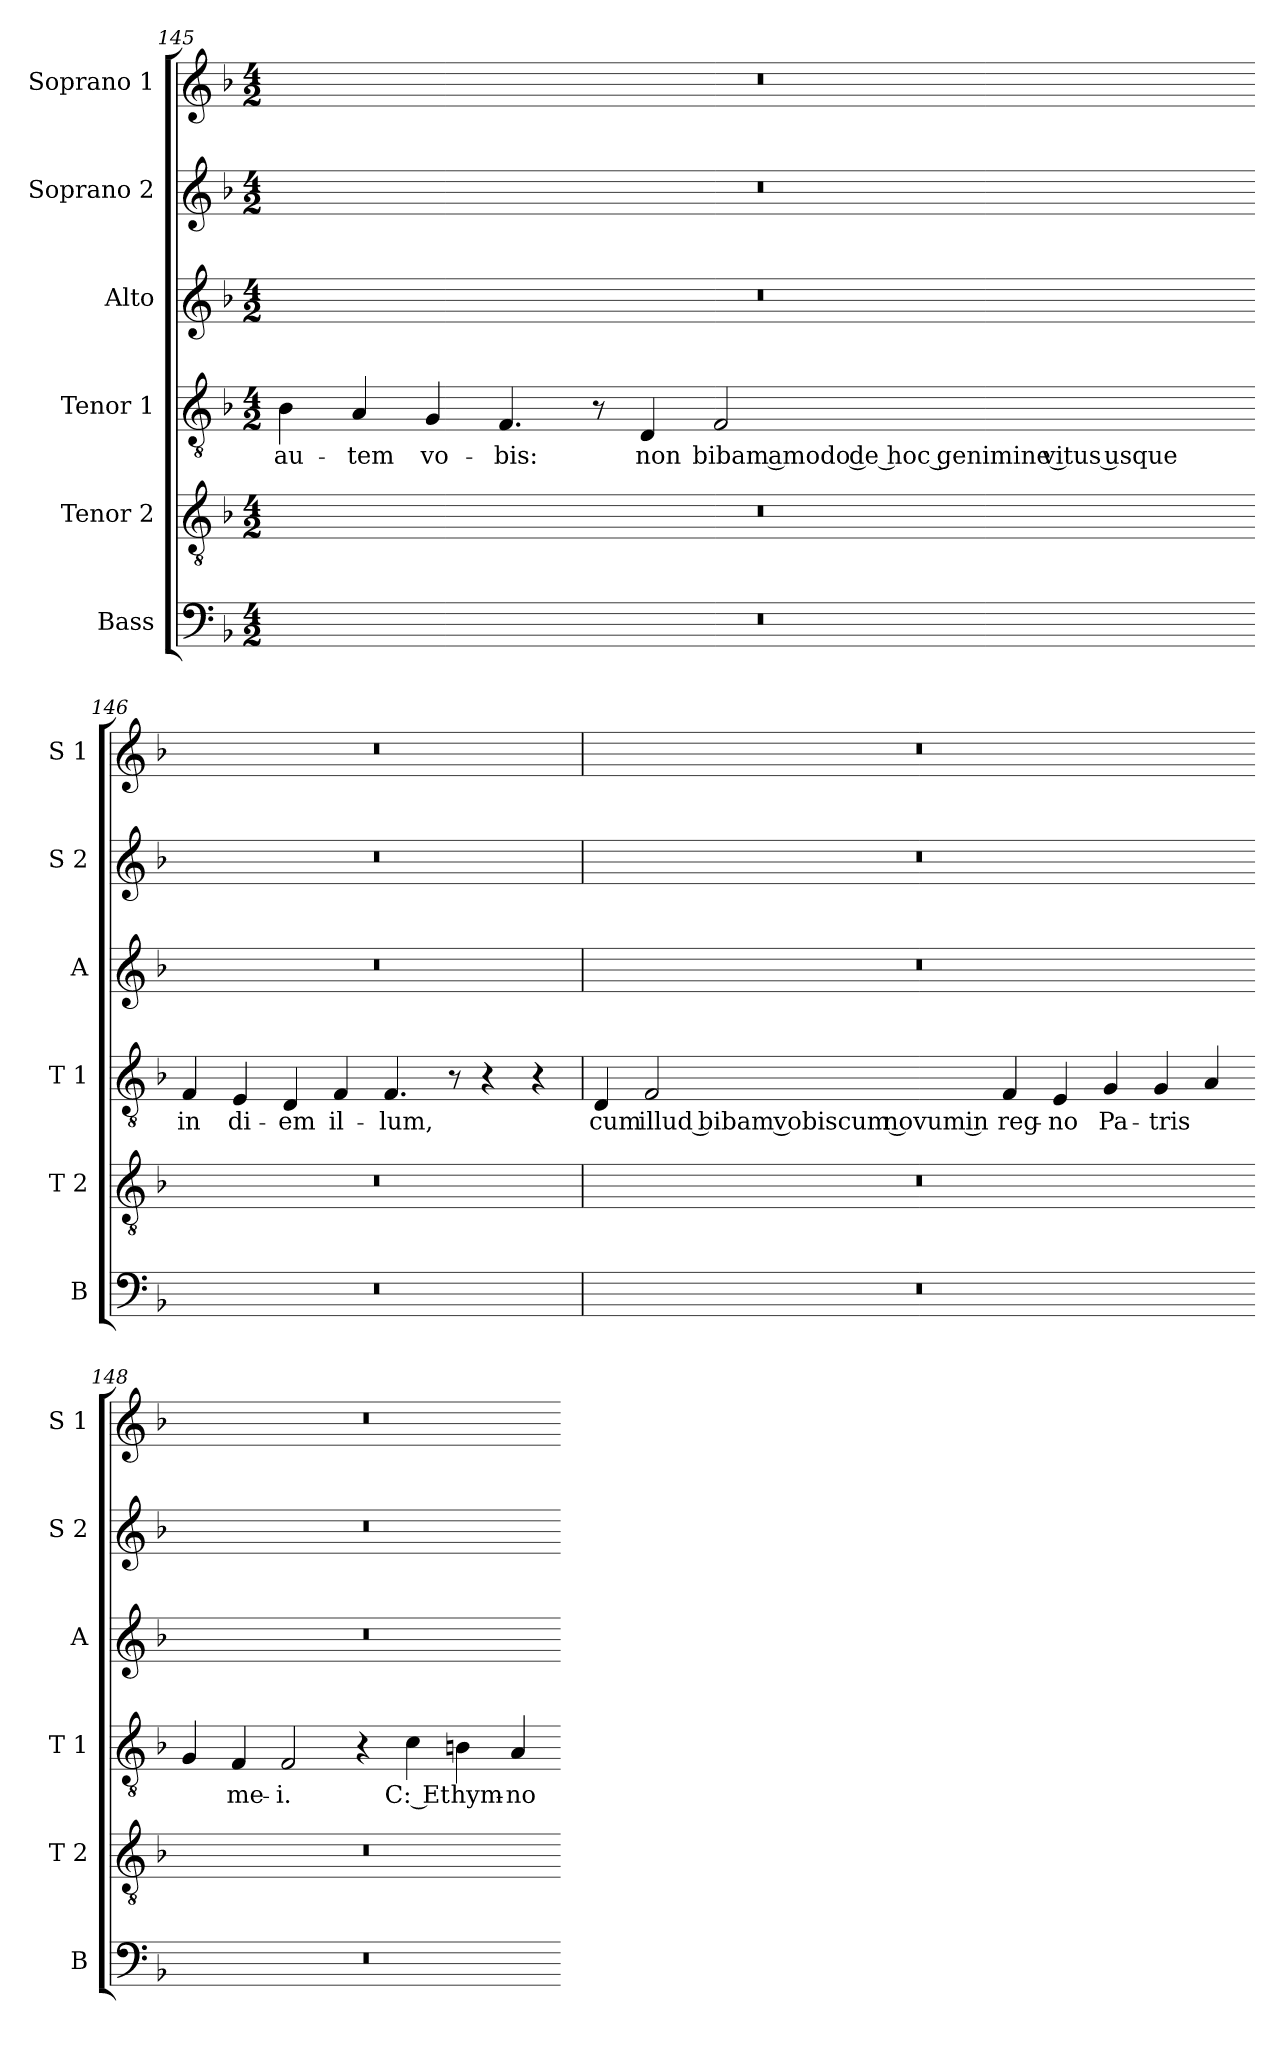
**kern	**kern	**kern	**text	**kern	**kern	**kern
*part6	*part5	*part4	*part4	*part3	*part2	*part1
*staff6	*staff5	*staff4	*staff4	*staff3	*staff2	*staff1
*I"Bass	*I"Tenor 2	*I"Tenor 1	*	*I"Alto	*I"Soprano 2	*I"Soprano 1
*I'B	*I'T 2	*I'T 1	*	*I'A	*I'S 2	*I'S 1
*clefF4	*clefGv2	*clefGv2	*	*clefG2	*clefG2	*clefG2
*k[b-]	*k[b-]	*k[b-]	*	*k[b-]	*k[b-]	*k[b-]
*F:	*F:	*F:	*	*F:	*F:	*F:
*M4/2	*M4/2	*M4/2	*	*M4/2	*M4/2	*M4/2
=145	=145	=145	=145	=145	=145	=145
!	!	!	!LO:LY:b	!	!	!
0r	0r	4B-\	au-	0r	0r	0r
!	!	!	!LO:LY:b	!	!	!
.	.	4A/	-tem	.	.	.
!	!	!	!LO:LY:b	!	!	!
.	.	4G/	vo-	.	.	.
!	!	!	!LO:LY:b	!	!	!
.	.	4.F/	-bis:	.	.	.
.	.	8r	.	.	.	.
!	!	!	!LO:LY:b	!	!	!
.	.	4D/	non	.	.	.
!	!	!	!LO:LY:b	!	!	!
.	.	2F/	bibam amodo de hoc genimine vitus usque	.	.	.
=146-	=146-	=146-	=146-	=146-	=146-	=146-
!	!	!	!LO:LY:b	!	!	!
0r	0r	4F/	in	0r	0r	0r
!	!	!	!LO:LY:b	!	!	!
.	.	4E/	di-	.	.	.
!	!	!	!LO:LY:b	!	!	!
.	.	4D/	-em	.	.	.
!	!	!	!LO:LY:b	!	!	!
.	.	4F/	il-	.	.	.
!	!	!	!LO:LY:b	!	!	!
.	.	4.F/	-lum,	.	.	.
.	.	8r	.	.	.	.
.	.	4r	.	.	.	.
.	.	4r	.	.	.	.
!!LO:LB:g=z
=147	=147	=147	=147	=147	=147	=147
!	!	!	!LO:LY:b	!	!	!
0r	0r	4D/	cum	0r	0r	0r
!	!	!	!LO:LY:b	!	!	!
.	.	2F/	illud bibam vobiscum novum in	.	.	.
!	!	!	!LO:LY:b	!	!	!
.	.	4F/	reg-	.	.	.
!	!	!	!LO:LY:b	!	!	!
.	.	4E/	-no	.	.	.
!	!	!	!LO:LY:b	!	!	!
.	.	4G/	Pa-	.	.	.
!	!	!	!LO:LY:b	!	!	!
.	.	4G/	-tris	.	.	.
.	.	4A/	.	.	.	.
=148-	=148-	=148-	=148-	=148-	=148-	=148-
0r	0r	4G/	.	0r	0r	0r
!	!	!	!LO:LY:b	!	!	!
.	.	4F/	me-	.	.	.
!	!	!	!LO:LY:b	!	!	!
.	.	2F/	-i.	.	.	.
.	.	4r	.	.	.	.
!	!	!	!LO:LY:b	!	!	!
.	.	4c\	C: Et	.	.	.
!	!	!	!LO:LY:b	!	!	!
.	.	4Bn\	hym-	.	.	.
!	!	!	!LO:LY:b	!	!	!
.	.	4A/	-no	.	.	.
=-	=-	=-	=-	=-	=-	=-
*-	*-	*-	*-	*-	*-	*-
